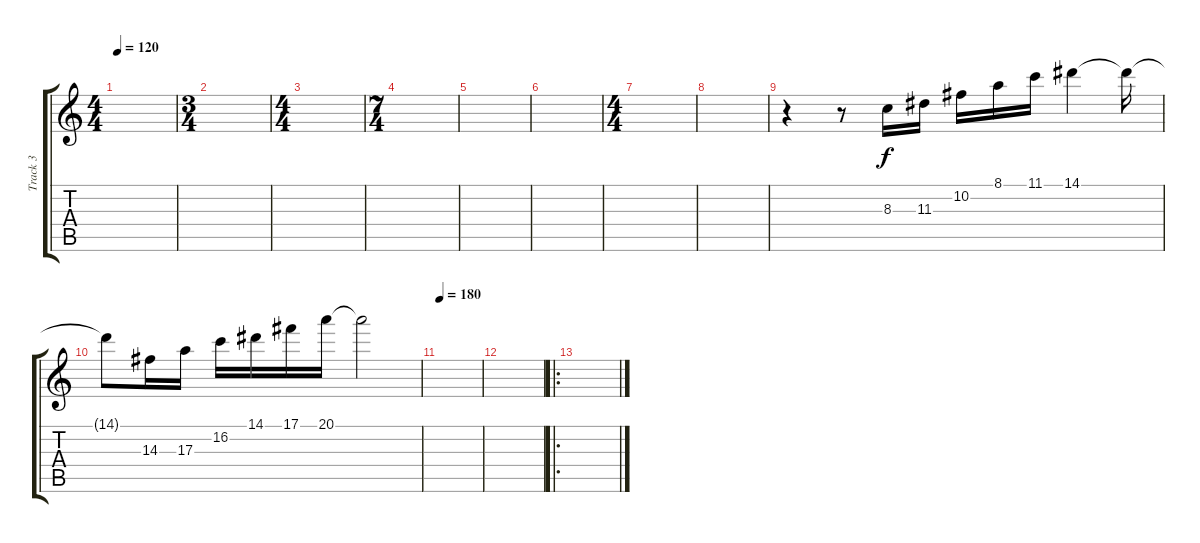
\track ("Track 3" "Track 3") {instrument distortionguitar}
\staff {score tabs}
\tuning (Db4 Ab3 E3 B2 Gb2 Db2) {hide}
\ts (4 4)
\tempo 120
\clef g2
\ks c
|
\ts (3 4)
|
\ts (4 4)
|
\ts (7 4)
|
|
|
\ts (4 4)
|
|
r.4 r.8 8.3.16 11.3.16 10.2.16 8.1.16 11.1.16 14.1.4 14.1{t}.16 |
14.1{t}.8 14.3.16 17.3.16 16.2.16 14.1.16 17.1.16 20.1.16 20.1{t}.2 |
\tempo 180
|
|
\ro
